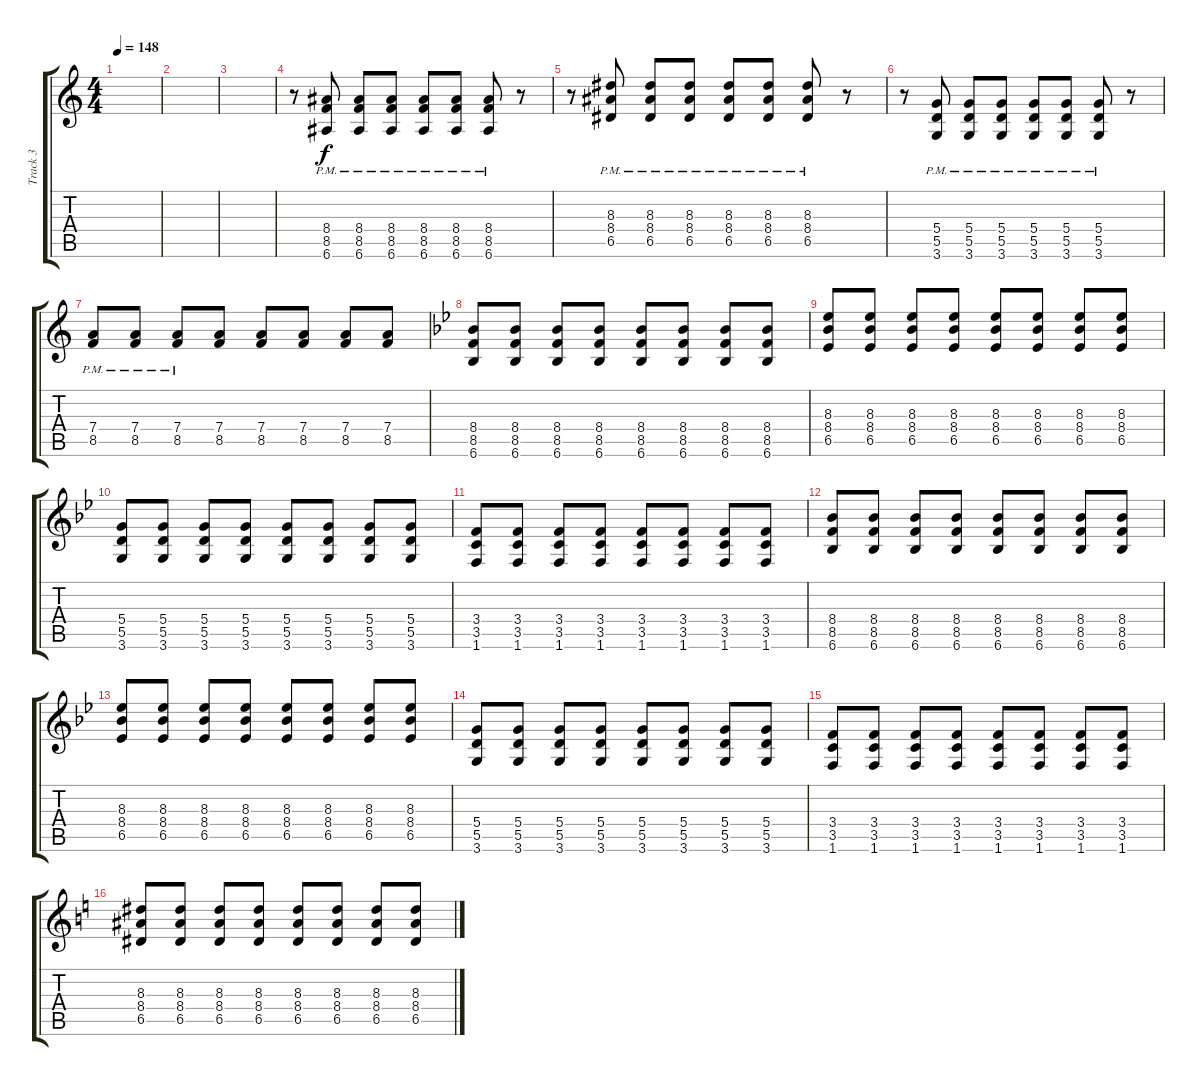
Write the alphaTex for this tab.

\track ("Track 3" "Track 3") {instrument distortionguitar}
\staff {score tabs}
\tuning (E4 B3 G3 D3 A2 E2) {hide}
\ts (4 4)
\tempo 148
\clef g2
\ks c
|
|
|
r.8 (8.4{pm} 8.5{pm} 6.6{pm}).8 (8.4{pm} 8.5{pm} 6.6{pm}).8 (8.4{pm} 8.5{pm} 6.6{pm}).8 (8.4{pm} 8.5{pm} 6.6{pm}).8 (8.4{pm} 8.5{pm} 6.6{pm}).8 (8.4{pm} 8.5{pm} 6.6{pm}).8 r.8 |
r.8 (8.3{pm} 8.4{pm} 6.5{pm}).8 (8.3{pm} 8.4{pm} 6.5{pm}).8 (8.3{pm} 8.4{pm} 6.5{pm}).8 (8.3{pm} 8.4{pm} 6.5{pm}).8 (8.3{pm} 8.4{pm} 6.5{pm}).8 (8.3{pm} 8.4{pm} 6.5{pm}).8 r.8 |
r.8 (5.4{pm} 5.5{pm} 3.6{pm}).8 (5.4{pm} 5.5{pm} 3.6{pm}).8 (5.4{pm} 5.5{pm} 3.6{pm}).8 (5.4{pm} 5.5{pm} 3.6{pm}).8 (5.4{pm} 5.5{pm} 3.6{pm}).8 (5.4{pm} 5.5{pm} 3.6{pm}).8 r.8 |
(7.4{pm} 8.5{pm}).8 (7.4{pm} 8.5{pm}).8 (7.4{pm} 8.5{pm}).8 (7.4 8.5).8 (7.4 8.5).8 (7.4 8.5).8 (7.4 8.5).8 (7.4 8.5).8 |
\ks bb
(8.4 8.5 6.6).8 (8.4 8.5 6.6).8 (8.4 8.5 6.6).8 (8.4 8.5 6.6).8 (8.4 8.5 6.6).8 (8.4 8.5 6.6).8 (8.4 8.5 6.6).8 (8.4 8.5 6.6).8 |
(8.3 8.4 6.5).8 (8.3 8.4 6.5).8 (8.3 8.4 6.5).8 (8.3 8.4 6.5).8 (8.3 8.4 6.5).8 (8.3 8.4 6.5).8 (8.3 8.4 6.5).8 (8.3 8.4 6.5).8 |
(5.4 5.5 3.6).8 (5.4 5.5 3.6).8 (5.4 5.5 3.6).8 (5.4 5.5 3.6).8 (5.4 5.5 3.6).8 (5.4 5.5 3.6).8 (5.4 5.5 3.6).8 (5.4 5.5 3.6).8 |
(3.4 3.5 1.6).8 (3.4 3.5 1.6).8 (3.4 3.5 1.6).8 (3.4 3.5 1.6).8 (3.4 3.5 1.6).8 (3.4 3.5 1.6).8 (3.4 3.5 1.6).8 (3.4 3.5 1.6).8 |
(8.4 8.5 6.6).8 (8.4 8.5 6.6).8 (8.4 8.5 6.6).8 (8.4 8.5 6.6).8 (8.4 8.5 6.6).8 (8.4 8.5 6.6).8 (8.4 8.5 6.6).8 (8.4 8.5 6.6).8 |
(8.3 8.4 6.5).8 (8.3 8.4 6.5).8 (8.3 8.4 6.5).8 (8.3 8.4 6.5).8 (8.3 8.4 6.5).8 (8.3 8.4 6.5).8 (8.3 8.4 6.5).8 (8.3 8.4 6.5).8 |
(5.4 5.5 3.6).8 (5.4 5.5 3.6).8 (5.4 5.5 3.6).8 (5.4 5.5 3.6).8 (5.4 5.5 3.6).8 (5.4 5.5 3.6).8 (5.4 5.5 3.6).8 (5.4 5.5 3.6).8 |
(3.4 3.5 1.6).8 (3.4 3.5 1.6).8 (3.4 3.5 1.6).8 (3.4 3.5 1.6).8 (3.4 3.5 1.6).8 (3.4 3.5 1.6).8 (3.4 3.5 1.6).8 (3.4 3.5 1.6).8 |
\ks c
(8.3 8.4 6.5).8 (8.3 8.4 6.5).8 (8.3 8.4 6.5).8 (8.3 8.4 6.5).8 (8.3 8.4 6.5).8 (8.3 8.4 6.5).8 (8.3 8.4 6.5).8 (8.3 8.4 6.5).8
